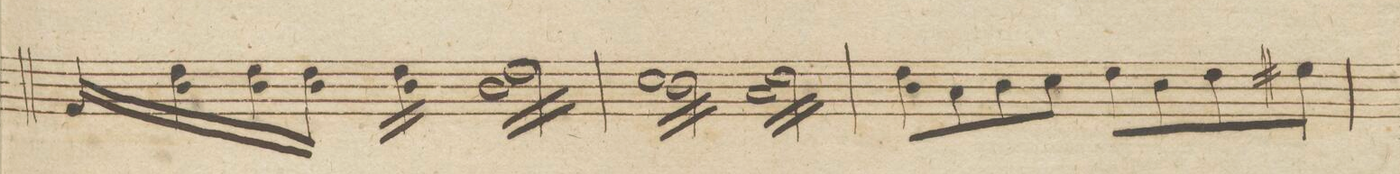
**kern	**dynam
*I"Viola.	*
*clefC3	*
*k[]	*
*met(c)	*
*M4/4	*
16G/LL	.
16c\ 16e	.
16c\ 16e	.
16c\JJ 16e	.
16c\LL 16e	.
16c\ 16e	.
16c\ 16e	.
16c\JJ 16e	.
16c\LL 16e	.
16c\ 16e	.
16c\ 16e	.
16c\ 16e	.
16c\ 16e	.
16c\ 16e	.
16c\ 16e	.
16c\JJ 16e	.
=57	=57
16c\LL 16d	.
16c\ 16d	.
16c\ 16d	.
16c\ 16d	.
16c\ 16d	.
16c\ 16d	.
16c\ 16d	.
16c\JJ 16d	.
16B\LL 16d	.
16B\ 16d	.
16B\ 16d	.
16B\ 16d	.
16B\ 16d	.
16B\ 16d	.
16B\ 16d	.
16B\JJ 16d	.
=58	=58
8c\L 8e	.
8B\	.
8c\	.
8d\J	.
8e\L	.
8c\	.
8e\	.
8f#X\J	.
=59	=59
*-	*-
